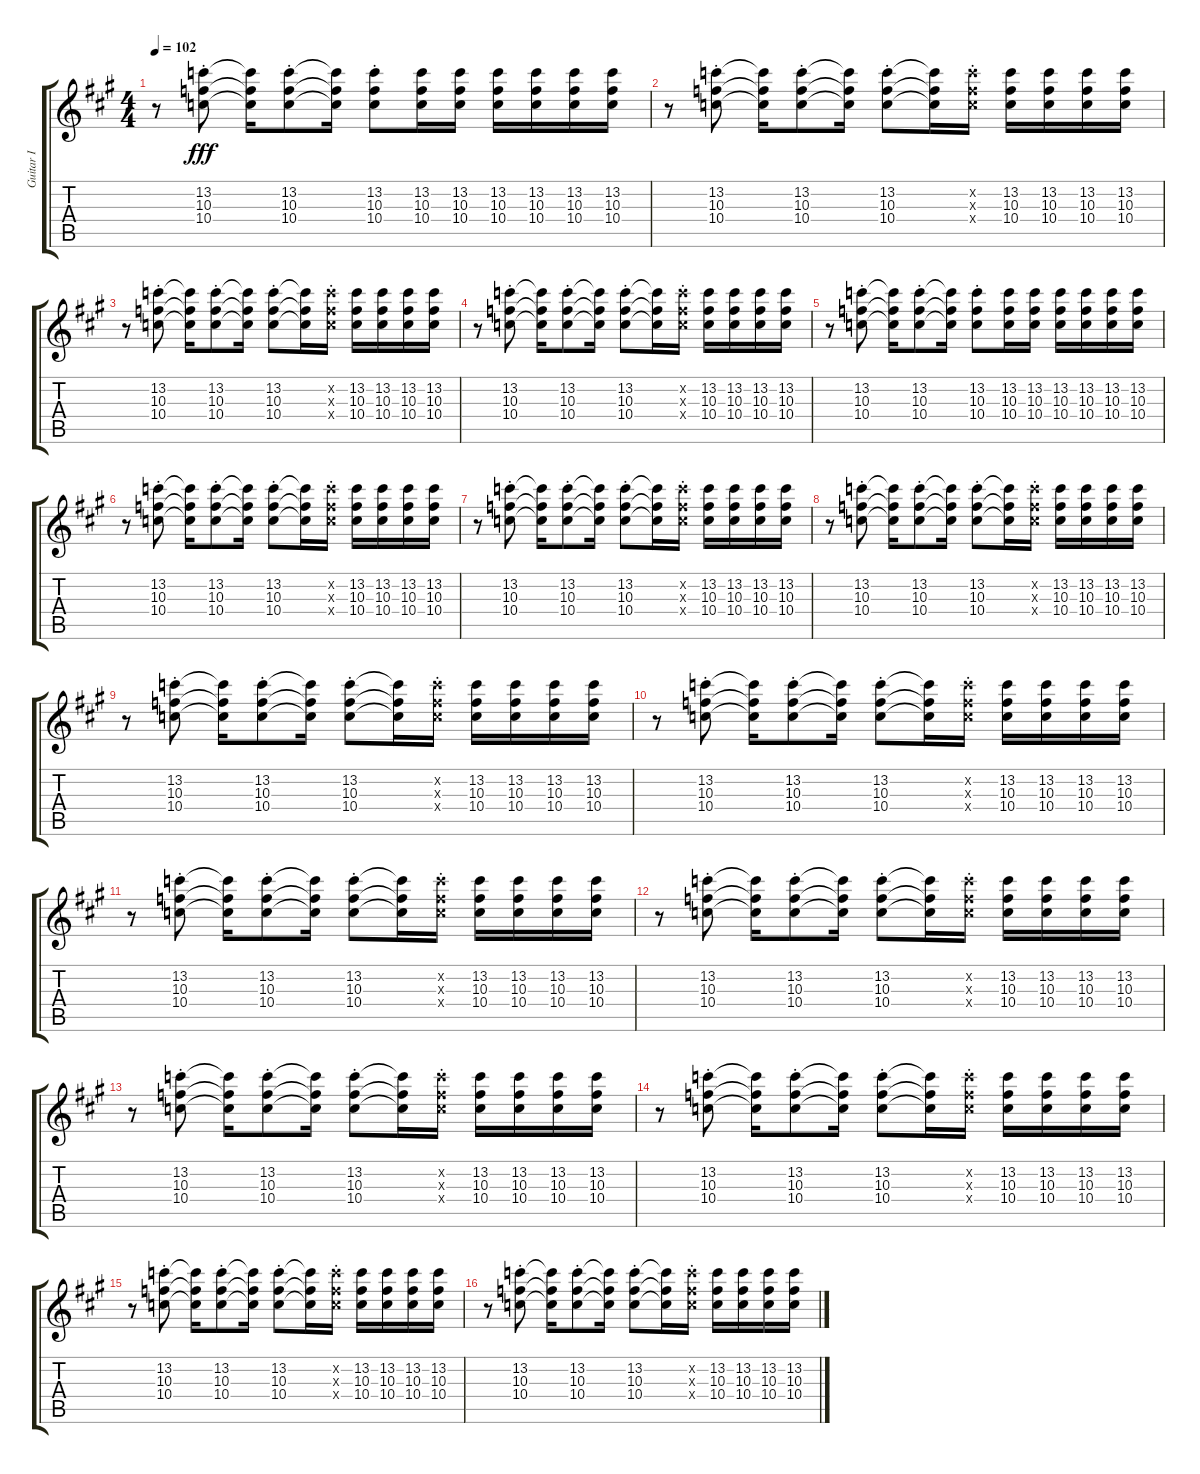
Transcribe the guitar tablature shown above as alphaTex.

\track ("Guitar I" "Guitar I") {instrument electricguitarclean}
\staff {score tabs}
\tuning (E4 B3 G3 D3 A2 E2) {hide}
\ts (4 4)
\tempo 102
\clef g2
\ks a
r.8{dy fff} (13.2{st} 10.3{st} 10.4{st}).8 (13.2{t} 10.3{t} 10.4{t}).16 (13.2{st} 10.3{st} 10.4{st}).8 (13.2{t} 10.3{t} 10.4{t}).16 (13.2{st} 10.3{st} 10.4{st}).8 (13.2 10.3 10.4).16 (13.2 10.3 10.4).16 (13.2 10.3 10.4).16 (13.2 10.3 10.4).16 (13.2 10.3 10.4).16 (13.2 10.3 10.4).16 |
r.8 (13.2{st} 10.3{st} 10.4{st}).8 (13.2{t} 10.3{t} 10.4{t}).16 (13.2{st} 10.3{st} 10.4{st}).8 (13.2{t} 10.3{t} 10.4{t}).16 (13.2{st} 10.3{st} 10.4{st}).8 (13.2{t} 10.3{t} 10.4{t}).16 (13.2{st x} 10.3{st x} 10.4{st x}).16 (13.2 10.3 10.4).16 (13.2 10.3 10.4).16 (13.2 10.3 10.4).16 (13.2 10.3 10.4).16 |
r.8 (13.2{st} 10.3{st} 10.4{st}).8 (13.2{t} 10.3{t} 10.4{t}).16 (13.2{st} 10.3{st} 10.4{st}).8 (13.2{t} 10.3{t} 10.4{t}).16 (13.2{st} 10.3{st} 10.4{st}).8 (13.2{t} 10.3{t} 10.4{t}).16 (13.2{st x} 10.3{st x} 10.4{st x}).16 (13.2 10.3 10.4).16 (13.2 10.3 10.4).16 (13.2 10.3 10.4).16 (13.2 10.3 10.4).16 |
r.8 (13.2{st} 10.3{st} 10.4{st}).8 (13.2{t} 10.3{t} 10.4{t}).16 (13.2{st} 10.3{st} 10.4{st}).8 (13.2{t} 10.3{t} 10.4{t}).16 (13.2{st} 10.3{st} 10.4{st}).8 (13.2{t} 10.3{t} 10.4{t}).16 (13.2{st x} 10.3{st x} 10.4{st x}).16 (13.2 10.3 10.4).16 (13.2 10.3 10.4).16 (13.2 10.3 10.4).16 (13.2 10.3 10.4).16 |
r.8 (13.2{st} 10.3{st} 10.4{st}).8 (13.2{t} 10.3{t} 10.4{t}).16 (13.2{st} 10.3{st} 10.4{st}).8 (13.2{t} 10.3{t} 10.4{t}).16 (13.2{st} 10.3{st} 10.4{st}).8 (13.2 10.3 10.4).16 (13.2 10.3 10.4).16 (13.2 10.3 10.4).16 (13.2 10.3 10.4).16 (13.2 10.3 10.4).16 (13.2 10.3 10.4).16 |
r.8 (13.2{st} 10.3{st} 10.4{st}).8 (13.2{t} 10.3{t} 10.4{t}).16 (13.2{st} 10.3{st} 10.4{st}).8 (13.2{t} 10.3{t} 10.4{t}).16 (13.2{st} 10.3{st} 10.4{st}).8 (13.2{t} 10.3{t} 10.4{t}).16 (13.2{st x} 10.3{st x} 10.4{st x}).16 (13.2 10.3 10.4).16 (13.2 10.3 10.4).16 (13.2 10.3 10.4).16 (13.2 10.3 10.4).16 |
r.8 (13.2{st} 10.3{st} 10.4{st}).8 (13.2{t} 10.3{t} 10.4{t}).16 (13.2{st} 10.3{st} 10.4{st}).8 (13.2{t} 10.3{t} 10.4{t}).16 (13.2{st} 10.3{st} 10.4{st}).8 (13.2{t} 10.3{t} 10.4{t}).16 (13.2{st x} 10.3{st x} 10.4{st x}).16 (13.2 10.3 10.4).16 (13.2 10.3 10.4).16 (13.2 10.3 10.4).16 (13.2 10.3 10.4).16 |
r.8 (13.2{st} 10.3{st} 10.4{st}).8 (13.2{t} 10.3{t} 10.4{t}).16 (13.2{st} 10.3{st} 10.4{st}).8 (13.2{t} 10.3{t} 10.4{t}).16 (13.2{st} 10.3{st} 10.4{st}).8 (13.2{t} 10.3{t} 10.4{t}).16 (13.2{st x} 10.3{st x} 10.4{st x}).16 (13.2 10.3 10.4).16 (13.2 10.3 10.4).16 (13.2 10.3 10.4).16 (13.2 10.3 10.4).16 |
r.8 (13.2{st} 10.3{st} 10.4{st}).8 (13.2{t} 10.3{t} 10.4{t}).16 (13.2{st} 10.3{st} 10.4{st}).8 (13.2{t} 10.3{t} 10.4{t}).16 (13.2{st} 10.3{st} 10.4{st}).8 (13.2{t} 10.3{t} 10.4{t}).16 (13.2{st x} 10.3{st x} 10.4{st x}).16 (13.2 10.3 10.4).16 (13.2 10.3 10.4).16 (13.2 10.3 10.4).16 (13.2 10.3 10.4).16 |
r.8 (13.2{st} 10.3{st} 10.4{st}).8 (13.2{t} 10.3{t} 10.4{t}).16 (13.2{st} 10.3{st} 10.4{st}).8 (13.2{t} 10.3{t} 10.4{t}).16 (13.2{st} 10.3{st} 10.4{st}).8 (13.2{t} 10.3{t} 10.4{t}).16 (13.2{st x} 10.3{st x} 10.4{st x}).16 (13.2 10.3 10.4).16 (13.2 10.3 10.4).16 (13.2 10.3 10.4).16 (13.2 10.3 10.4).16 |
r.8 (13.2{st} 10.3{st} 10.4{st}).8 (13.2{t} 10.3{t} 10.4{t}).16 (13.2{st} 10.3{st} 10.4{st}).8 (13.2{t} 10.3{t} 10.4{t}).16 (13.2{st} 10.3{st} 10.4{st}).8 (13.2{t} 10.3{t} 10.4{t}).16 (13.2{st x} 10.3{st x} 10.4{st x}).16 (13.2 10.3 10.4).16 (13.2 10.3 10.4).16 (13.2 10.3 10.4).16 (13.2 10.3 10.4).16 |
r.8 (13.2{st} 10.3{st} 10.4{st}).8 (13.2{t} 10.3{t} 10.4{t}).16 (13.2{st} 10.3{st} 10.4{st}).8 (13.2{t} 10.3{t} 10.4{t}).16 (13.2{st} 10.3{st} 10.4{st}).8 (13.2{t} 10.3{t} 10.4{t}).16 (13.2{st x} 10.3{st x} 10.4{st x}).16 (13.2 10.3 10.4).16 (13.2 10.3 10.4).16 (13.2 10.3 10.4).16 (13.2 10.3 10.4).16 |
r.8 (13.2{st} 10.3{st} 10.4{st}).8 (13.2{t} 10.3{t} 10.4{t}).16 (13.2{st} 10.3{st} 10.4{st}).8 (13.2{t} 10.3{t} 10.4{t}).16 (13.2{st} 10.3{st} 10.4{st}).8 (13.2{t} 10.3{t} 10.4{t}).16 (13.2{st x} 10.3{st x} 10.4{st x}).16 (13.2 10.3 10.4).16 (13.2 10.3 10.4).16 (13.2 10.3 10.4).16 (13.2 10.3 10.4).16 |
r.8 (13.2{st} 10.3{st} 10.4{st}).8 (13.2{t} 10.3{t} 10.4{t}).16 (13.2{st} 10.3{st} 10.4{st}).8 (13.2{t} 10.3{t} 10.4{t}).16 (13.2{st} 10.3{st} 10.4{st}).8 (13.2{t} 10.3{t} 10.4{t}).16 (13.2{st x} 10.3{st x} 10.4{st x}).16 (13.2 10.3 10.4).16 (13.2 10.3 10.4).16 (13.2 10.3 10.4).16 (13.2 10.3 10.4).16 |
r.8 (13.2{st} 10.3{st} 10.4{st}).8 (13.2{t} 10.3{t} 10.4{t}).16 (13.2{st} 10.3{st} 10.4{st}).8 (13.2{t} 10.3{t} 10.4{t}).16 (13.2{st} 10.3{st} 10.4{st}).8 (13.2{t} 10.3{t} 10.4{t}).16 (13.2{st x} 10.3{st x} 10.4{st x}).16 (13.2 10.3 10.4).16 (13.2 10.3 10.4).16 (13.2 10.3 10.4).16 (13.2 10.3 10.4).16 |
r.8 (13.2{st} 10.3{st} 10.4{st}).8 (13.2{t} 10.3{t} 10.4{t}).16 (13.2{st} 10.3{st} 10.4{st}).8 (13.2{t} 10.3{t} 10.4{t}).16 (13.2{st} 10.3{st} 10.4{st}).8 (13.2{t} 10.3{t} 10.4{t}).16 (13.2{st x} 10.3{st x} 10.4{st x}).16 (13.2 10.3 10.4).16 (13.2 10.3 10.4).16 (13.2 10.3 10.4).16 (13.2 10.3 10.4).16
